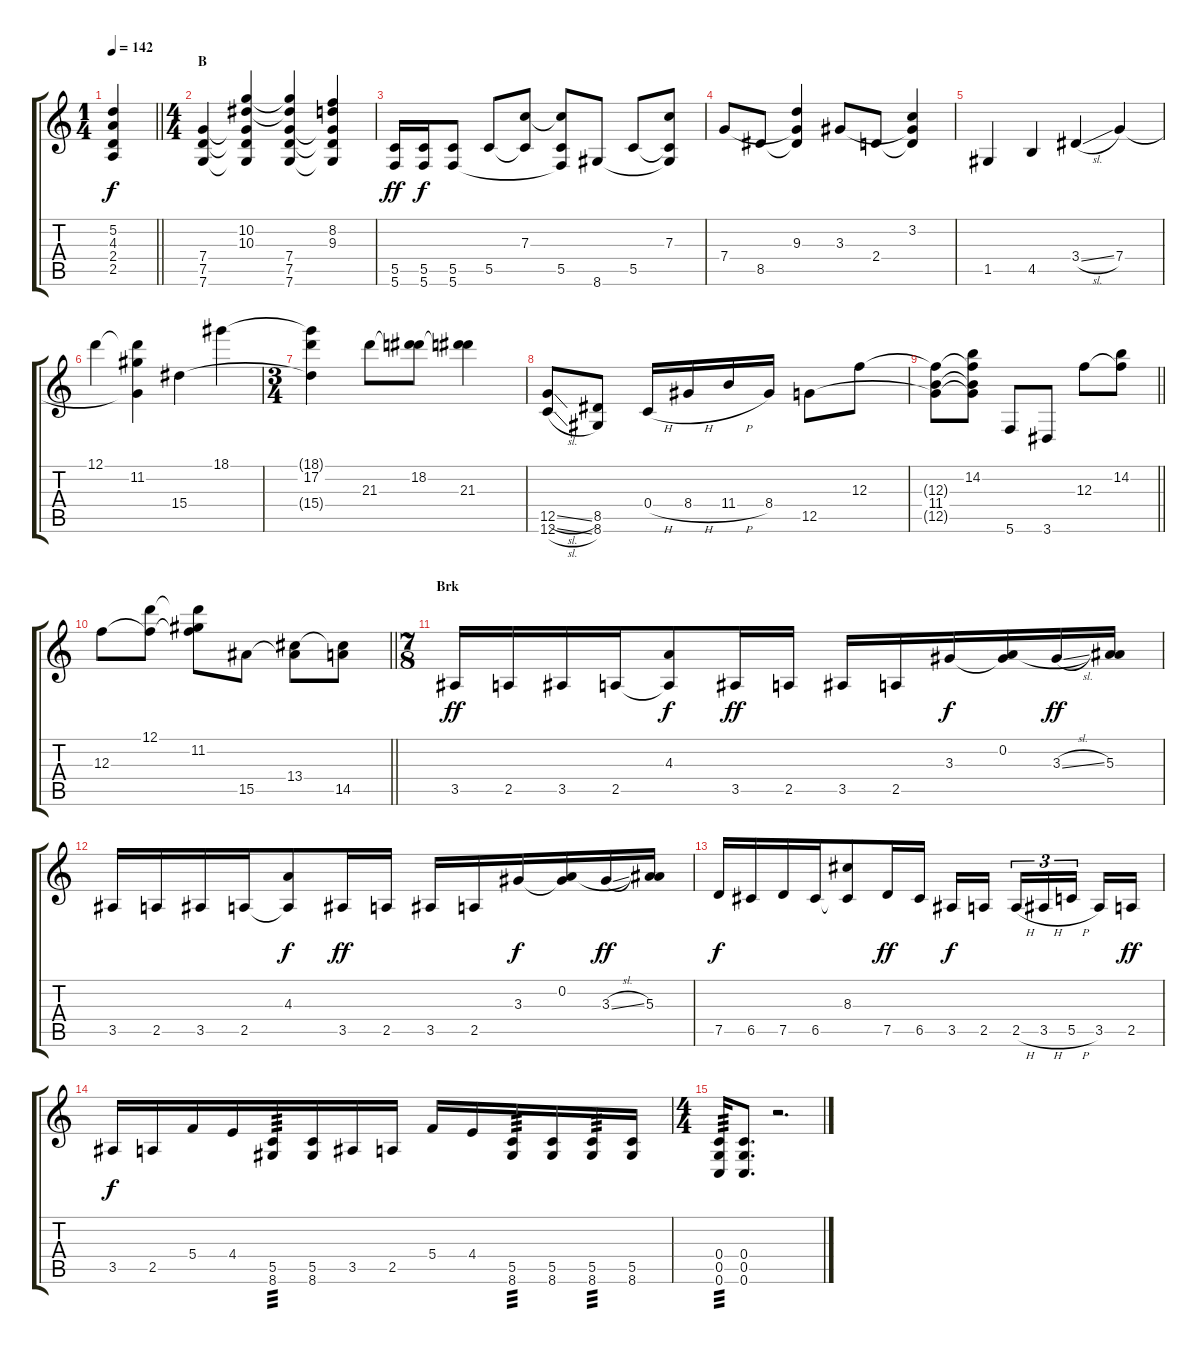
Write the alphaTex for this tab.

\track "" {instrument overdrivenguitar}
\staff {score tabs}
\tuning (D4 A3 F3 C3 G2 C2) {hide}
\ts (1 4)
\tempo 142
\clef g2
\barLineRight lightlight
\ks c
(5.2 4.3 2.4 2.5).4{dy f} |
\ts (4 4)
\section ("" "B")
(7.4 7.5 7.6).4 (10.2 10.3 7.4{t} 7.5{t} 7.6{t}).4 (10.2{t} 10.3{t} 7.4 7.5 7.6).4 (8.2 9.3 7.4{t} 7.5{t} 7.6{t}).4 |
(5.5 5.6).16{dy ff} (5.5 5.6).16{dy f} (5.5 5.6).8 5.5.8 (7.3 5.5{t}).8 (7.3{t} 5.5 5.6{t}).8 8.6.8 5.5.8 (7.3 5.5{t} 8.6{t}).8 |
7.4.8 8.5.8 (9.3 7.4{t} 8.5{t}).4 3.3.8 2.4.8 (3.2 3.3{t} 2.4{t}).4 |
1.5.4 4.5.4 3.4{sl}.4 7.4.4 |
12.1.4 (12.1{t} 11.2 7.4{t}).4 15.4.4 18.1.4 |
\ts (3 4)
(18.1{t} 17.2 15.4{t}).4 21.3.8 (18.2 21.3{t}).8 (18.2{t} 21.3).4 |
(12.5{sl} 12.6{sl}).8 (8.5 8.6).8 0.4{h}.16 8.4{h}.16 11.4{h}.16 8.4.16 12.5.8 12.3.8 |
\barLineRight lightlight
(12.3{t} 11.4 12.5{t}).8 (14.2 12.3{t} 11.4{t} 12.5{t}).8 5.6.8 3.6.8 12.3.8 (14.2 12.3{t}).8 |
\barLineRight lightlight
12.3.8 (12.1 12.3{t}).8 (12.1{t} 11.2 12.3{t}).8 15.5.8 (13.4 15.5{t}).8 (13.4{t} 14.5).8 |
\ts (7 8)
\section ("" "Brk")
3.5.16{dy ff} 2.5.16 3.5.16 2.5.16 (4.3 2.5{t}).8{dy f} 3.5.16{dy ff} 2.5.16 3.5.16 2.5.16 3.3.16{dy f} (0.2 3.3{t}).16 3.3{sl}.16{dy ff} (0.2{t} 5.3).16 |
3.5.16 2.5.16 3.5.16 2.5.16 (4.3 2.5{t}).8{dy f} 3.5.16{dy ff} 2.5.16 3.5.16 2.5.16 3.3.16{dy f} (0.2 3.3{t}).16 3.3{sl}.16{dy ff} (0.2{t} 5.3).16 |
7.5.16{dy f} 6.5.16 7.5.16 6.5.16 (8.3 6.5{t}).8 7.5.16{dy ff} 6.5.16 3.5.16{dy f} 2.5.16 2.5{h}.16{tu (3 2)} 3.5{h}.16{tu (3 2)} 5.5{h}.16{tu (3 2)} 3.5.16 2.5.16{dy ff} |
3.5.16{dy f} 2.5.16 5.4.16 4.4.16 (5.5 8.6).16{tp 3} (5.5 8.6).16 3.5.16 2.5.16 5.4.16 4.4.16 (5.5 8.6).16{tp 3} (5.5 8.6).16 (5.5 8.6).16{tp 3} (5.5 8.6).16 |
\ts (4 4)
(0.4 0.5 0.6).16{tp 3} (0.4 0.5 0.6).8{d} r.2{d}
